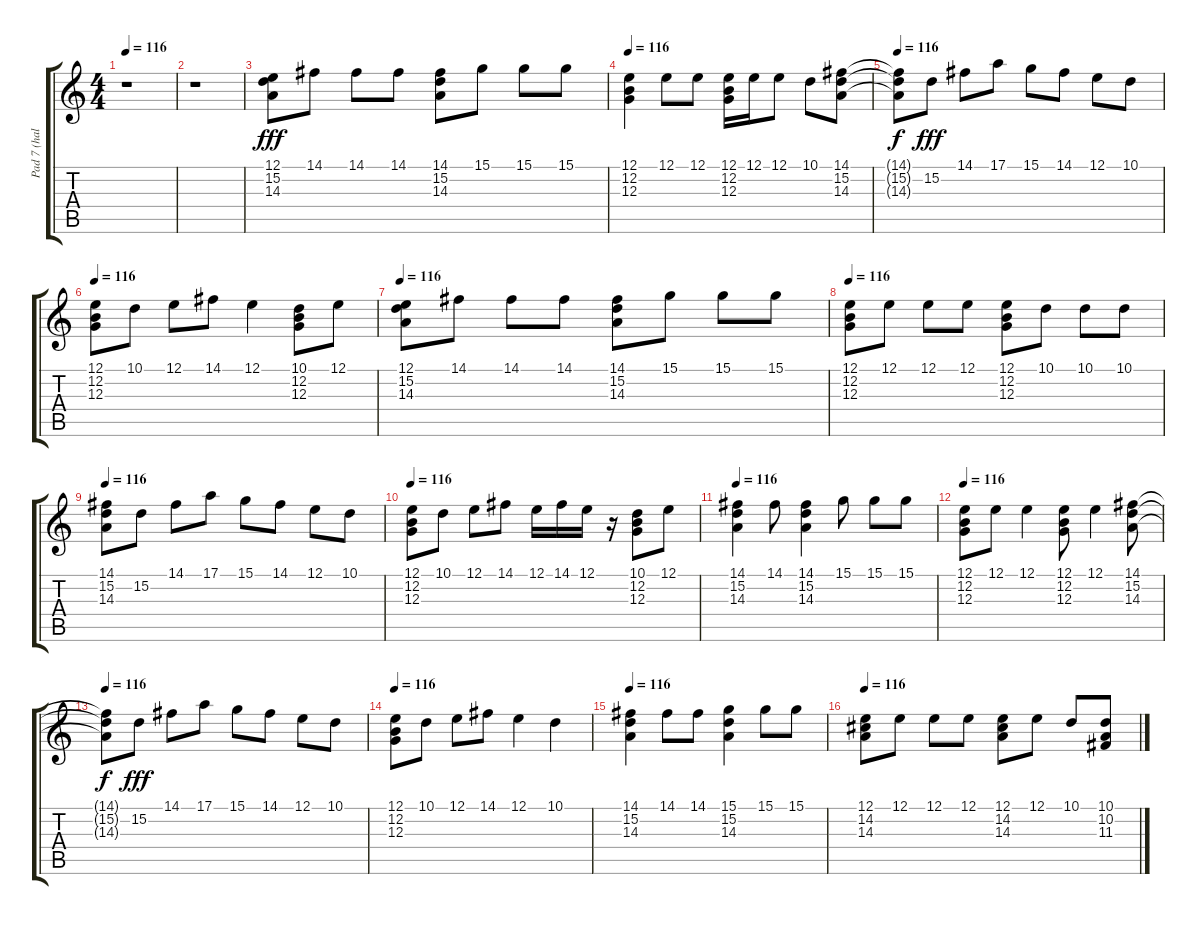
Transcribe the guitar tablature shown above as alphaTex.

\track ("Pad 7 (halo)" "Pad 7 (hal") {solo instrument pad7halo}
\staff {score tabs}
\tuning (E4 B3 G3 D3 A2 E2) {hide}
\ts (4 4)
\tempo 116
\clef g2
\ks c
r.1{dy fff} |
r.1 |
(12.1 15.2 14.3).8 14.1.8 14.1.8 14.1.8 (14.1 15.2 14.3).8 15.1.8 15.1.8 15.1.8 |
\tempo 116
(12.1 12.2 12.3).4 12.1.8 12.1.8 (12.1 12.2 12.3).16 12.1.16 12.1.8 10.1.8 (14.1 15.2 14.3).8 |
\tempo 116
(14.1{t} 15.2{t} 14.3{t}).8{dy f} 15.2.8{dy fff} 14.1.8 17.1.8 15.1.8 14.1.8 12.1.8 10.1.8 |
\tempo 116
(12.1 12.2 12.3).8 10.1.8 12.1.8 14.1.8 12.1.4 (10.1 12.2 12.3).8 12.1.8 |
\tempo 116
(12.1 15.2 14.3).8 14.1.8 14.1.8 14.1.8 (14.1 15.2 14.3).8 15.1.8 15.1.8 15.1.8 |
\tempo 116
(12.1 12.2 12.3).8 12.1.8 12.1.8 12.1.8 (12.1 12.2 12.3).8 10.1.8 10.1.8 10.1.8 |
\tempo 116
(14.1 15.2 14.3).8 15.2.8 14.1.8 17.1.8 15.1.8 14.1.8 12.1.8 10.1.8 |
\tempo 116
(12.1 12.2 12.3).8 10.1.8 12.1.8 14.1.8 12.1.16 14.1.16 12.1.16 r.16 (10.1 12.2 12.3).8 12.1.8 |
\tempo 116
(14.1 15.2 14.3).4 14.1.8 (14.1 15.2 14.3).4 15.1.8 15.1.8 15.1.8 |
\tempo 116
(12.1 12.2 12.3).8 12.1.8 12.1.4 (12.1 12.2 12.3).8 12.1.4 (14.1 15.2 14.3).8 |
\tempo 116
(14.1{t} 15.2{t} 14.3{t}).8{dy f} 15.2.8{dy fff} 14.1.8 17.1.8 15.1.8 14.1.8 12.1.8 10.1.8 |
\tempo 116
(12.1 12.2 12.3).8 10.1.8 12.1.8 14.1.8 12.1.4 10.1.4 |
\tempo 116
(14.1 15.2 14.3).4 14.1.8 14.1.8 (15.1 15.2 14.3).4 15.1.8 15.1.8 |
\tempo 116
(12.1 14.2 14.3).8 12.1.8 12.1.8 12.1.8 (12.1 14.2 14.3).8 12.1.8 10.1.8 (10.1 10.2 11.3).8
